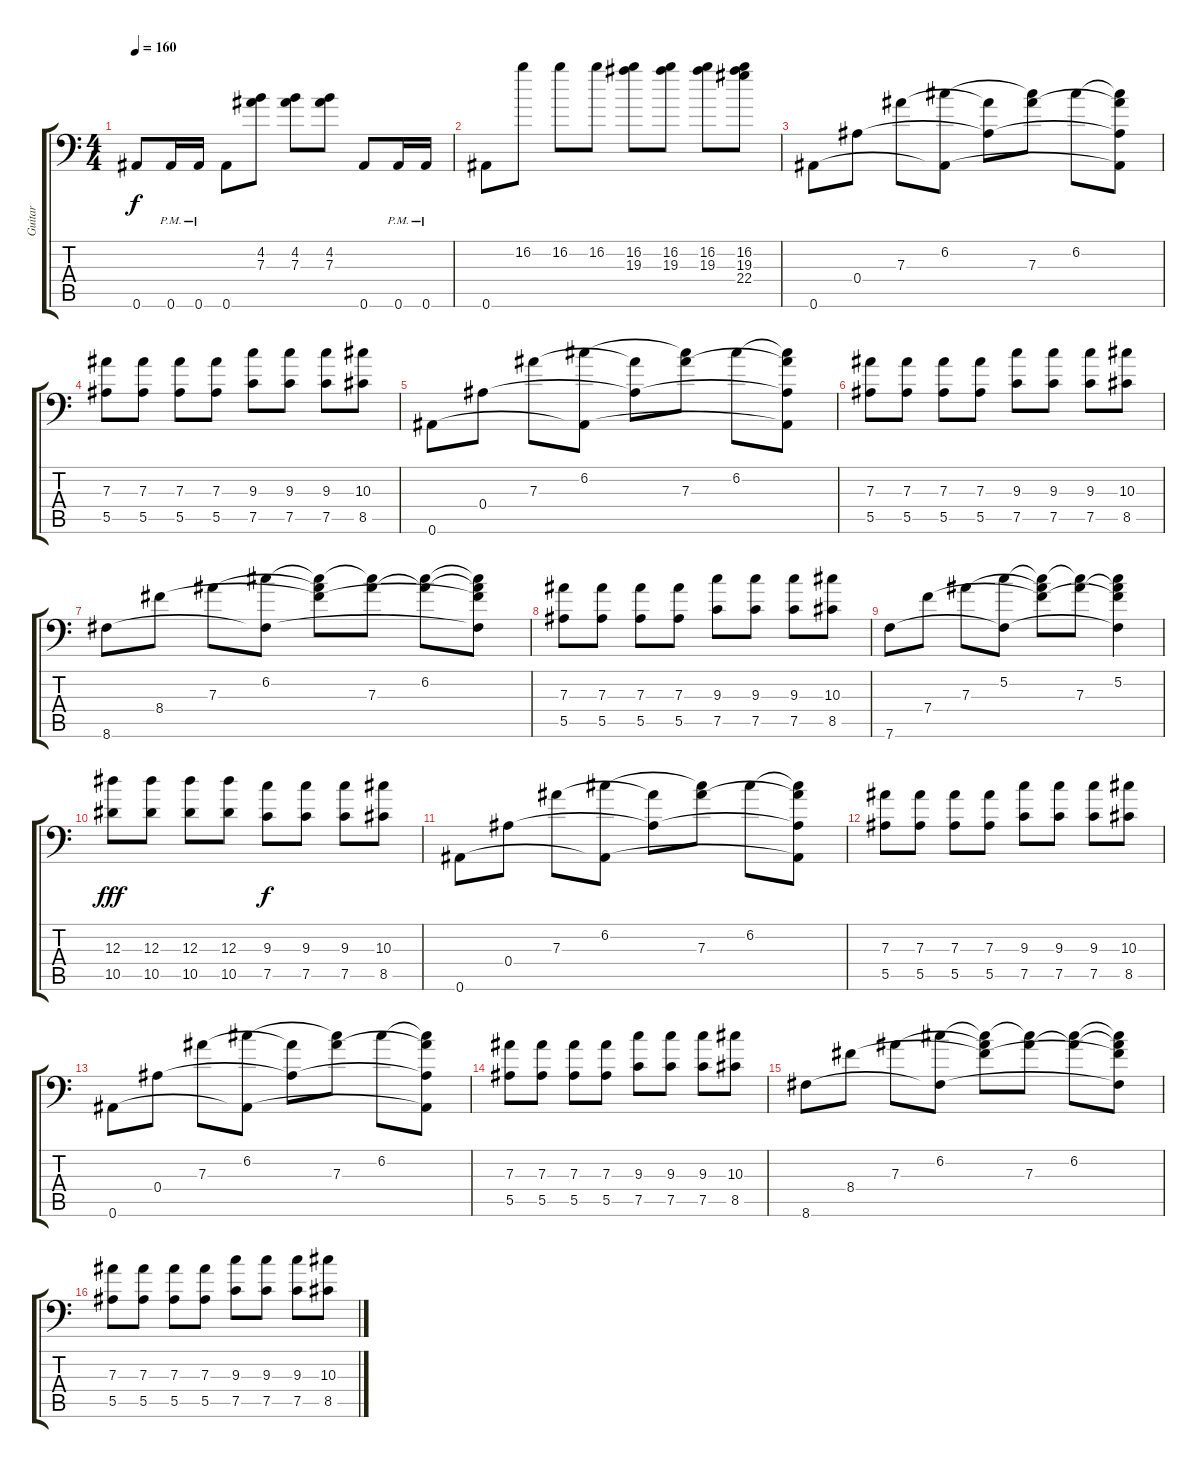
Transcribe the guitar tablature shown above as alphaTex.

\track ("Guitar" "Guitar") {instrument distortionguitar}
\staff {score tabs}
\tuning (C4 G3 Eb3 Bb2 F2 Bb1) {hide}
\ts (4 4)
\tempo 160
\clef f4
\ks c
0.6.8{dy f} 0.6{pm}.16 0.6{pm}.16 0.6.8 (4.2 7.3).8 (4.2 7.3).8 (4.2 7.3).8 0.6.8 0.6{pm}.16 0.6{pm}.16 |
0.6.8 16.2.8 16.2.8 16.2.8 (16.2 19.3).8 (16.2 19.3).8 (16.2 19.3).8 (16.2 19.3 22.4).8 |
0.6.8 0.4.8 7.3.8 (6.2 0.6{t}).8 (7.3{t} 0.4{t}).8 (6.2{t} 7.3).8 6.2.8 (6.2{t} 7.3{t} 0.4{t} 0.6{t}).8 |
(7.3 5.5).8 (7.3 5.5).8 (7.3 5.5).8 (7.3 5.5).8 (9.3 7.5).8 (9.3 7.5).8 (9.3 7.5).8 (10.3 8.5).8 |
0.6.8 0.4.8 7.3.8 (6.2 0.6{t}).8 (7.3{t} 0.4{t}).8 (6.2{t} 7.3).8 6.2.8 (6.2{t} 7.3{t} 0.4{t} 0.6{t}).8 |
(7.3 5.5).8 (7.3 5.5).8 (7.3 5.5).8 (7.3 5.5).8 (9.3 7.5).8 (9.3 7.5).8 (9.3 7.5).8 (10.3 8.5).8 |
8.6.8 8.4.8 7.3.8 (6.2 8.6{t}).8 (6.2{t} 7.3{t} 8.4{t}).8 (6.2{t} 7.3).8 (6.2 7.3{t}).8 (6.2{t} 7.3{t} 8.4{t} 8.6{t}).8 |
(7.3 5.5).8 (7.3 5.5).8 (7.3 5.5).8 (7.3 5.5).8 (9.3 7.5).8 (9.3 7.5).8 (9.3 7.5).8 (10.3 8.5).8 |
7.6.8 7.4.8 7.3.8 (5.2 7.6{t}).8 (5.2{t} 7.3{t} 7.4{t}).8 (5.2{t} 7.3).8 (5.2 7.3{t} 7.4{t} 7.6{t}).4 |
(12.3 10.5).8{dy fff} (12.3 10.5).8 (12.3 10.5).8 (12.3 10.5).8 (9.3 7.5).8{dy f} (9.3 7.5).8 (9.3 7.5).8 (10.3 8.5).8 |
0.6.8 0.4.8 7.3.8 (6.2 0.6{t}).8 (7.3{t} 0.4{t}).8 (6.2{t} 7.3).8 6.2.8 (6.2{t} 7.3{t} 0.4{t} 0.6{t}).8 |
(7.3 5.5).8 (7.3 5.5).8 (7.3 5.5).8 (7.3 5.5).8 (9.3 7.5).8 (9.3 7.5).8 (9.3 7.5).8 (10.3 8.5).8 |
0.6.8 0.4.8 7.3.8 (6.2 0.6{t}).8 (7.3{t} 0.4{t}).8 (6.2{t} 7.3).8 6.2.8 (6.2{t} 7.3{t} 0.4{t} 0.6{t}).8 |
(7.3 5.5).8 (7.3 5.5).8 (7.3 5.5).8 (7.3 5.5).8 (9.3 7.5).8 (9.3 7.5).8 (9.3 7.5).8 (10.3 8.5).8 |
8.6.8 8.4.8 7.3.8 (6.2 8.6{t}).8 (6.2{t} 7.3{t} 8.4{t}).8 (6.2{t} 7.3).8 (6.2 7.3{t}).8 (6.2{t} 7.3{t} 8.4{t} 8.6{t}).8 |
(7.3 5.5).8 (7.3 5.5).8 (7.3 5.5).8 (7.3 5.5).8 (9.3 7.5).8 (9.3 7.5).8 (9.3 7.5).8 (10.3 8.5).8
